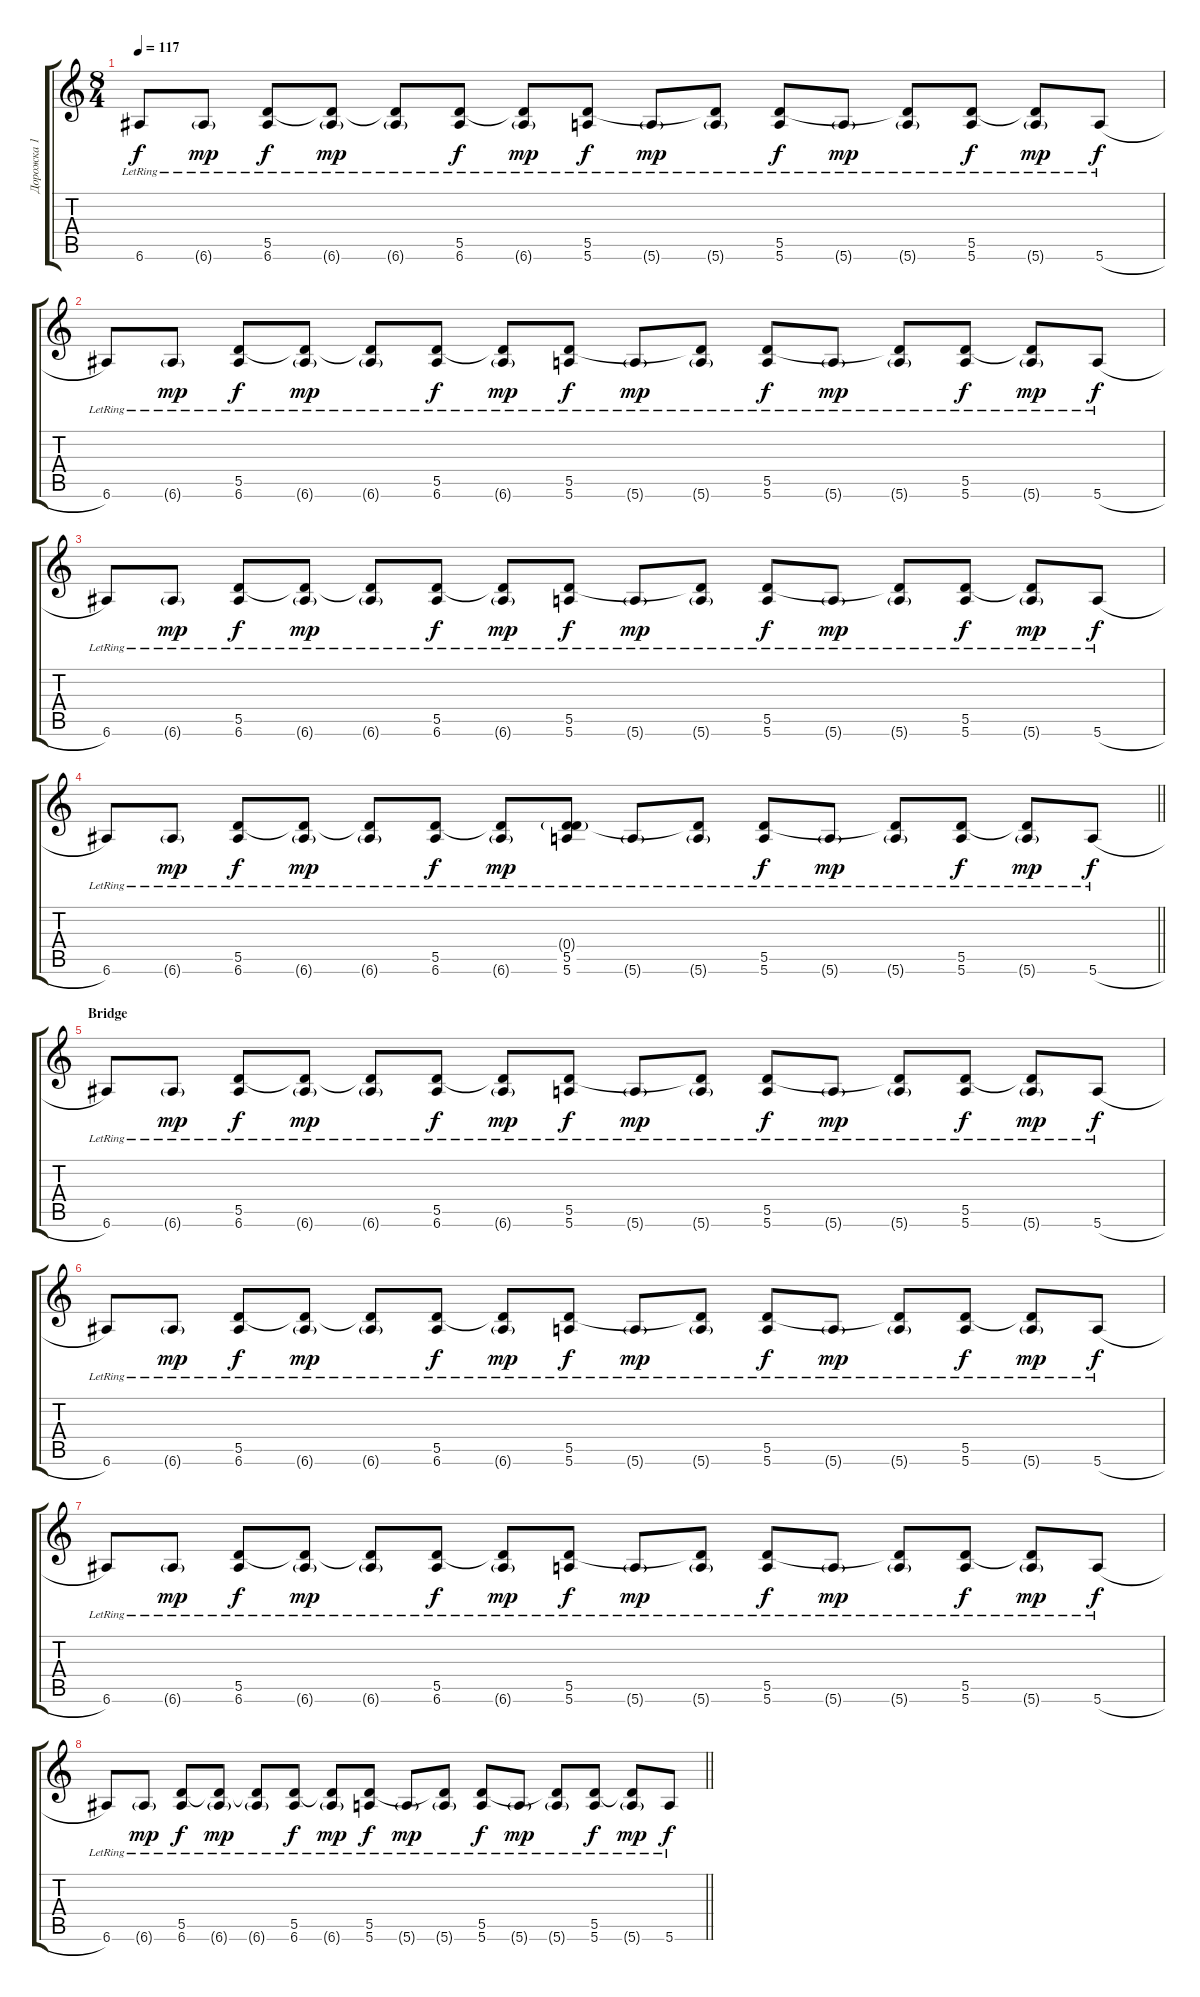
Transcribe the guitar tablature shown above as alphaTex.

\track ("Дорожка 1" "Дорожка 1") {instrument electricguitarclean}
\staff {score tabs}
\tuning (E4 B3 G3 D3 A2 E2) {hide}
\ts (8 4)
\tempo 117
\clef g2
\ks c
6.6{lr}.8{dy f} 6.6{g lr}.8{dy mp} (5.5{lr} 6.6{lr}).8{dy f} (5.5{t} 6.6{g lr}).8{dy mp} (5.5{t} 6.6{g lr}).8 (5.5{lr} 6.6{lr}).8{dy f} (5.5{t} 6.6{g lr}).8{dy mp} (5.5{lr} 5.6{lr}).8{dy f} 5.6{g lr}.8{dy mp} (5.5{t} 5.6{g lr}).8 (5.5{lr} 5.6{lr}).8{dy f} 5.6{g lr}.8{dy mp} (5.5{t} 5.6{g lr}).8 (5.5{lr} 5.6{lr}).8{dy f} (5.5{t} 5.6{g lr}).8{dy mp} 5.6{h lr}.8{dy f} |
6.6{lr}.8 6.6{g lr}.8{dy mp} (5.5{lr} 6.6{lr}).8{dy f} (5.5{t} 6.6{g lr}).8{dy mp} (5.5{t} 6.6{g lr}).8 (5.5{lr} 6.6{lr}).8{dy f} (5.5{t} 6.6{g lr}).8{dy mp} (5.5{lr} 5.6{lr}).8{dy f} 5.6{g lr}.8{dy mp} (5.5{t} 5.6{g lr}).8 (5.5{lr} 5.6{lr}).8{dy f} 5.6{g lr}.8{dy mp} (5.5{t} 5.6{g lr}).8 (5.5{lr} 5.6{lr}).8{dy f} (5.5{t} 5.6{g lr}).8{dy mp} 5.6{h lr}.8{dy f} |
6.6{lr}.8 6.6{g lr}.8{dy mp} (5.5{lr} 6.6{lr}).8{dy f} (5.5{t} 6.6{g lr}).8{dy mp} (5.5{t} 6.6{g lr}).8 (5.5{lr} 6.6{lr}).8{dy f} (5.5{t} 6.6{g lr}).8{dy mp} (5.5{lr} 5.6{lr}).8{dy f} 5.6{g lr}.8{dy mp} (5.5{t} 5.6{g lr}).8 (5.5{lr} 5.6{lr}).8{dy f} 5.6{g lr}.8{dy mp} (5.5{t} 5.6{g lr}).8 (5.5{lr} 5.6{lr}).8{dy f} (5.5{t} 5.6{g lr}).8{dy mp} 5.6{h lr}.8{dy f} |
\barLineRight lightlight
6.6{lr}.8 6.6{g lr}.8{dy mp} (5.5{lr} 6.6{lr}).8{dy f} (5.5{t} 6.6{g lr}).8{dy mp} (5.5{t} 6.6{g lr}).8 (5.5{lr} 6.6{lr}).8{dy f} (5.5{t} 6.6{g lr}).8{dy mp} (0.4{g} 5.5{lr} 5.6{lr}).8 5.6{g lr}.8 (5.5{t} 5.6{g lr}).8 (5.5{lr} 5.6{lr}).8{dy f} 5.6{g lr}.8{dy mp} (5.5{t} 5.6{g lr}).8 (5.5{lr} 5.6{lr}).8{dy f} (5.5{t} 5.6{g lr}).8{dy mp} 5.6{h lr}.8{dy f} |
\section ("" "Bridge")
6.6{lr}.8 6.6{g lr}.8{dy mp} (5.5{lr} 6.6{lr}).8{dy f} (5.5{t} 6.6{g lr}).8{dy mp} (5.5{t} 6.6{g lr}).8 (5.5{lr} 6.6{lr}).8{dy f} (5.5{t} 6.6{g lr}).8{dy mp} (5.5{lr} 5.6{lr}).8{dy f} 5.6{g lr}.8{dy mp} (5.5{t} 5.6{g lr}).8 (5.5{lr} 5.6{lr}).8{dy f} 5.6{g lr}.8{dy mp} (5.5{t} 5.6{g lr}).8 (5.5{lr} 5.6{lr}).8{dy f} (5.5{t} 5.6{g lr}).8{dy mp} 5.6{h lr}.8{dy f} |
6.6{lr}.8 6.6{g lr}.8{dy mp} (5.5{lr} 6.6{lr}).8{dy f} (5.5{t} 6.6{g lr}).8{dy mp} (5.5{t} 6.6{g lr}).8 (5.5{lr} 6.6{lr}).8{dy f} (5.5{t} 6.6{g lr}).8{dy mp} (5.5{lr} 5.6{lr}).8{dy f} 5.6{g lr}.8{dy mp} (5.5{t} 5.6{g lr}).8 (5.5{lr} 5.6{lr}).8{dy f} 5.6{g lr}.8{dy mp} (5.5{t} 5.6{g lr}).8 (5.5{lr} 5.6{lr}).8{dy f} (5.5{t} 5.6{g lr}).8{dy mp} 5.6{h lr}.8{dy f} |
6.6{lr}.8 6.6{g lr}.8{dy mp} (5.5{lr} 6.6{lr}).8{dy f} (5.5{t} 6.6{g lr}).8{dy mp} (5.5{t} 6.6{g lr}).8 (5.5{lr} 6.6{lr}).8{dy f} (5.5{t} 6.6{g lr}).8{dy mp} (5.5{lr} 5.6{lr}).8{dy f} 5.6{g lr}.8{dy mp} (5.5{t} 5.6{g lr}).8 (5.5{lr} 5.6{lr}).8{dy f} 5.6{g lr}.8{dy mp} (5.5{t} 5.6{g lr}).8 (5.5{lr} 5.6{lr}).8{dy f} (5.5{t} 5.6{g lr}).8{dy mp} 5.6{h lr}.8{dy f} |
\barLineRight lightlight
6.6{lr}.8 6.6{g lr}.8{dy mp} (5.5{lr} 6.6{lr}).8{dy f} (5.5{t} 6.6{g lr}).8{dy mp} (5.5{t} 6.6{g lr}).8 (5.5{lr} 6.6{lr}).8{dy f} (5.5{t} 6.6{g lr}).8{dy mp} (5.5{lr} 5.6{lr}).8{dy f} 5.6{g lr}.8{dy mp} (5.5{t} 5.6{g lr}).8 (5.5{lr} 5.6{lr}).8{dy f} 5.6{g lr}.8{dy mp} (5.5{t} 5.6{g lr}).8 (5.5{lr} 5.6{lr}).8{dy f} (5.5{t} 5.6{g lr}).8{dy mp} 5.6{h lr}.8{dy f}
